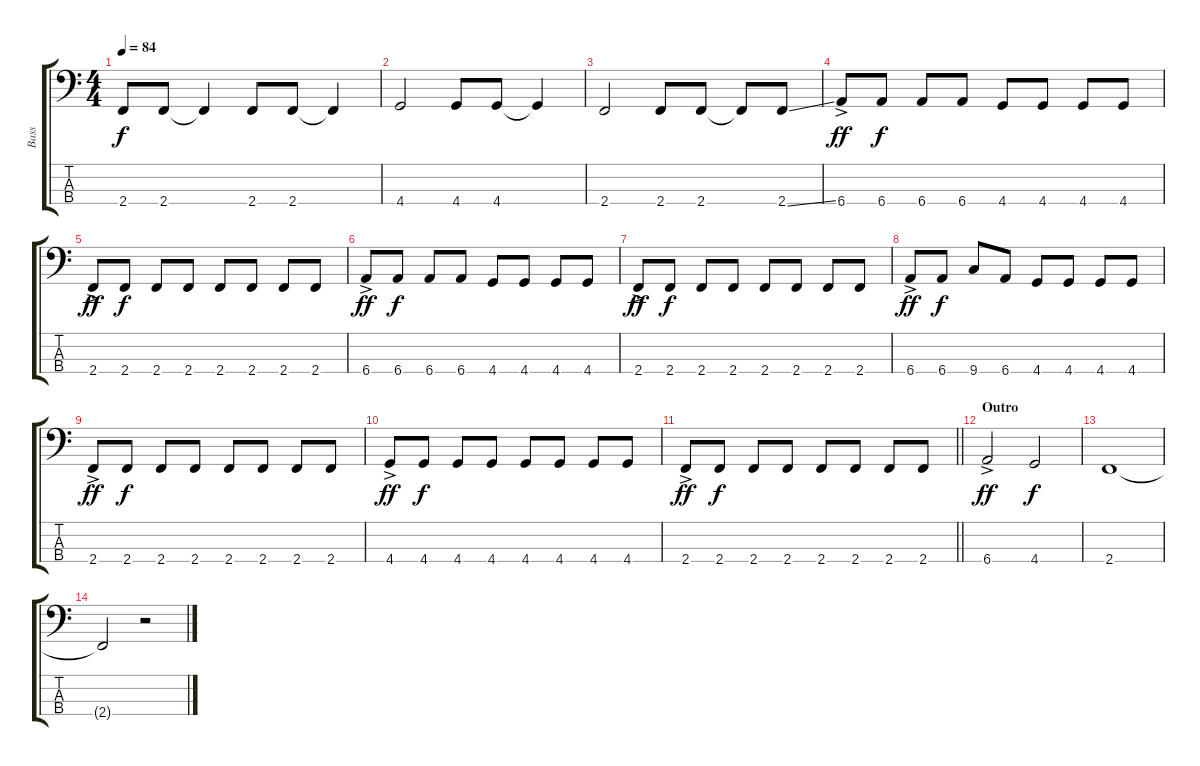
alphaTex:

\track ("Bass" "Bass") {instrument electricbasspick}
\staff {score tabs}
\tuning (Gb2 Db2 Ab1 Eb1) {hide}
\ts (4 4)
\tempo 84
\clef f4
\ks c
2.4.8{dy f} 2.4.8 2.4{t}.4 2.4.8 2.4.8 2.4{t}.4 |
4.4.2 4.4.8 4.4.8 4.4{t}.4 |
2.4.2 2.4.8 2.4.8 2.4{t}.8 2.4{ss}.8 |
6.4{ac}.8{dy ff} 6.4.8{dy f} 6.4.8 6.4.8 4.4.8 4.4.8 4.4.8 4.4.8 |
2.4{ac}.8{dy ff} 2.4.8{dy f} 2.4.8 2.4.8 2.4.8 2.4.8 2.4.8 2.4.8 |
6.4{ac}.8{dy ff} 6.4.8{dy f} 6.4.8 6.4.8 4.4.8 4.4.8 4.4.8 4.4.8 |
2.4{ac}.8{dy ff} 2.4.8{dy f} 2.4.8 2.4.8 2.4.8 2.4.8 2.4.8 2.4.8 |
6.4{ac}.8{dy ff} 6.4.8{dy f} 9.4.8 6.4.8 4.4.8 4.4.8 4.4.8 4.4.8 |
2.4{ac}.8{dy ff} 2.4.8{dy f} 2.4.8 2.4.8 2.4.8 2.4.8 2.4.8 2.4.8 |
4.4{ac}.8{dy ff} 4.4.8{dy f} 4.4.8 4.4.8 4.4.8 4.4.8 4.4.8 4.4.8 |
\barLineRight lightlight
2.4{ac}.8{dy ff} 2.4.8{dy f} 2.4.8 2.4.8 2.4.8 2.4.8 2.4.8 2.4.8 |
\section ("" "Outro")
6.4{ac}.2{dy ff volume 1} 4.4.2{dy f} |
2.4.1 |
2.4{t}.2 r.2
